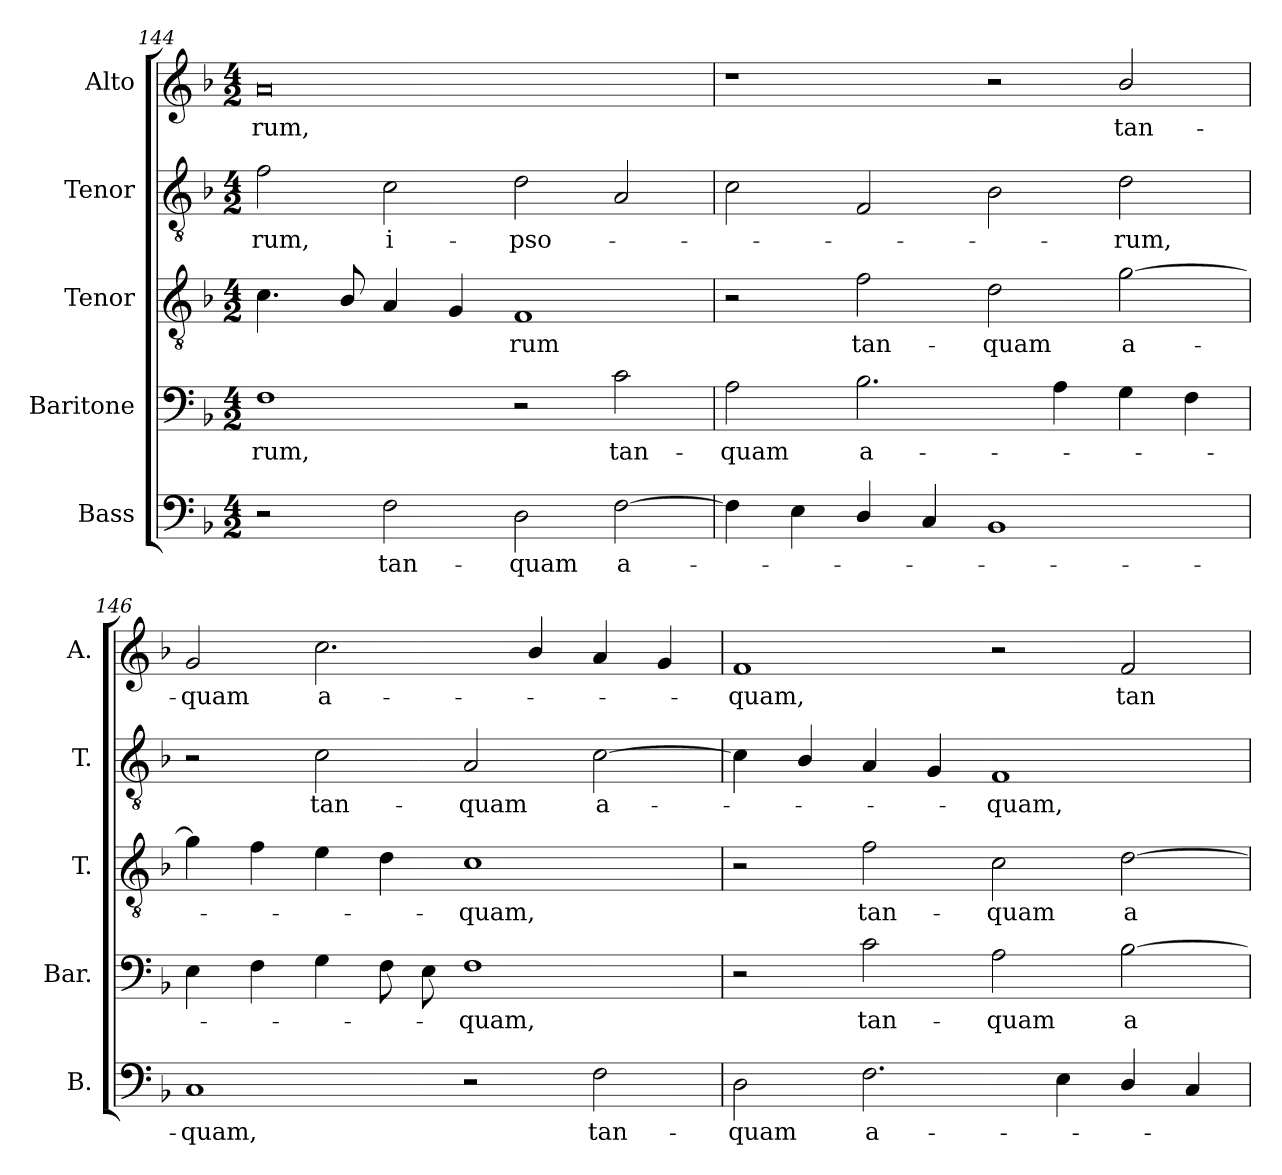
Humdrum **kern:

**kern	**text	**kern	**text	**kern	**text	**kern	**text	**kern	**text
*part5	*part5	*part4	*part4	*part3	*part3	*part2	*part2	*part1	*part1
*staff5	*staff5	*staff4	*staff4	*staff3	*staff3	*staff2	*staff2	*staff1	*staff1
*I"Bass	*	*I"Baritone	*	*I"Tenor	*	*I"Tenor	*	*I"Alto	*
*I'B.	*	*I'Bar.	*	*I'T.	*	*I'T.	*	*I'A.	*
!!LO:PB:g=z
*clefF4	*	*clefF4	*	*clefGv2	*	*clefGv2	*	*clefG2	*
*	*	*	*	*ITrd7c12	*	*ITrd7c12	*	*	*
*k[b-]	*	*k[b-]	*	*k[b-]	*	*k[b-]	*	*k[b-]	*
*F:	*	*F:	*	*F:	*	*F:	*	*F:	*
*M4/2	*	*M4/2	*	*M4/2	*	*M4/2	*	*M4/2	*
=144	=144	=144	=144	=144	=144	=144	=144	=144	=144
!	!	!	!LO:LY:b:color=#000000	!	!	!	!	!	!
!	!	!	!	!	!	!	!LO:LY:b:color=#000000	!	!
!	!	!	!	!	!	!	!	!	!LO:LY:b:color=#000000
2r	.	1Fi	-rum,	4.Ci\	.	2Fi\	-rum,	0ai	-rum,
.	.	.	.	8BB-i/	.	.	.	.	.
!	!LO:LY:b:color=#000000	!	!	!	!	!	!	!	!
!	!	!	!	!	!	!	!LO:LY:b:color=#000000	!	!
2Fi\	tan-	.	.	4AAi/	.	2Ci\	i-	.	.
.	.	.	.	4GGi/	.	.	.	.	.
!	!LO:LY:b:color=#000000	!	!	!	!	!	!	!	!
!	!	!	!	!	!LO:LY:b:color=#000000	!	!	!	!
!	!	!	!	!	!	!	!LO:LY:b:color=#000000	!	!
2Di\	-quam	2r	.	1FFi	-rum	2Di\	-pso-	.	.
!	!LO:LY:b:color=#000000	!	!	!	!	!	!	!	!
!	!	!	!LO:LY:b:color=#000000	!	!	!	!	!	!
[2Fi\	a-	2ci\	tan-	.	.	2AAi/	.	.	.
=145	=145	=145	=145	=145	=145	=145	=145	=145	=145
!	!	!	!LO:LY:b:color=#000000	!	!	!	!	!	!
4Fi\]	.	2Ai\	-quam	2r	.	2Ci\	.	1r	.
4Ei\	.	.	.	.	.	.	.	.	.
!	!	!	!LO:LY:b:color=#000000	!	!	!	!	!	!
!	!	!	!	!	!LO:LY:b:color=#000000	!	!	!	!
4Di/	.	2.B-i\	a-	2Fi\	tan-	2FFi/	.	.	.
4Ci/	.	.	.	.	.	.	.	.	.
!	!	!	!	!	!LO:LY:b:color=#000000	!	!	!	!
1BB-i	.	.	.	2Di\	-quam	2BB-i\	.	2r	.
.	.	4Ai\	.	.	.	.	.	.	.
!	!	!	!	!	!LO:LY:b:color=#000000	!	!	!	!
!	!	!	!	!	!	!	!LO:LY:b:color=#000000	!	!
!	!	!	!	!	!	!	!	!	!LO:LY:b:color=#000000
.	.	4Gi\	.	[2Gi\	a-	2Di\	-rum,	2b-i/	tan-
.	.	4Fi\	.	.	.	.	.	.	.
=146	=146	=146	=146	=146	=146	=146	=146	=146	=146
!	!LO:LY:b:color=#000000	!	!	!	!	!	!	!	!
!	!	!	!	!	!	!	!	!	!LO:LY:b:color=#000000
1Ci	-quam,	4Ei\	.	4Gi\]	.	2r	.	2gi/	-quam
.	.	4Fi\	.	4Fi\	.	.	.	.	.
!	!	!	!	!	!	!	!LO:LY:b:color=#000000	!	!
!	!	!	!	!	!	!	!	!	!LO:LY:b:color=#000000
.	.	4Gi\	.	4Ei\	.	2Ci\	tan-	2.cci\	a-
.	.	8Fi\	.	4Di\	.	.	.	.	.
.	.	8Ei\	.	.	.	.	.	.	.
!	!	!	!LO:LY:b:color=#000000	!	!	!	!	!	!
!	!	!	!	!	!LO:LY:b:color=#000000	!	!	!	!
!	!	!	!	!	!	!	!LO:LY:b:color=#000000	!	!
2r	.	1Fi	-quam,	1Ci	-quam,	2AAi/	-quam	.	.
.	.	.	.	.	.	.	.	4b-i/	.
!	!LO:LY:b:color=#000000	!	!	!	!	!	!	!	!
!	!	!	!	!	!	!	!LO:LY:b:color=#000000	!	!
2Fi\	tan-	.	.	.	.	[2Ci\	a-	4ai/	.
.	.	.	.	.	.	.	.	4gi/	.
=147	=147	=147	=147	=147	=147	=147	=147	=147	=147
!	!LO:LY:b:color=#000000	!	!	!	!	!	!	!	!
!	!	!	!	!	!	!	!	!	!LO:LY:b:color=#000000
2Di\	-quam	2r	.	2r	.	4Ci\]	.	1fi	-quam,
.	.	.	.	.	.	4BB-i/	.	.	.
!	!LO:LY:b:color=#000000	!	!	!	!	!	!	!	!
!	!	!	!LO:LY:b:color=#000000	!	!	!	!	!	!
!	!	!	!	!	!LO:LY:b:color=#000000	!	!	!	!
2.Fi\	a-	2ci\	tan-	2Fi\	tan-	4AAi/	.	.	.
.	.	.	.	.	.	4GGi/	.	.	.
!	!	!	!LO:LY:b:color=#000000	!	!	!	!	!	!
!	!	!	!	!	!LO:LY:b:color=#000000	!	!	!	!
!	!	!	!	!	!	!	!LO:LY:b:color=#000000	!	!
.	.	2Ai\	-quam	2Ci\	-quam	1FFi	-quam,	2r	.
4Ei\	.	.	.	.	.	.	.	.	.
!	!	!	!LO:LY:b:color=#000000	!	!	!	!	!	!
!	!	!	!	!	!LO:LY:b:color=#000000	!	!	!	!
!	!	!	!	!	!	!	!	!	!LO:LY:b:color=#000000
4Di/	.	[2B-i\	a-	[2Di\	a-	.	.	2fi/	tan-
4Ci/	.	.	.	.	.	.	.	.	.
=	=	=	=	=	=	=	=	=	=
*-	*-	*-	*-	*-	*-	*-	*-	*-	*-
